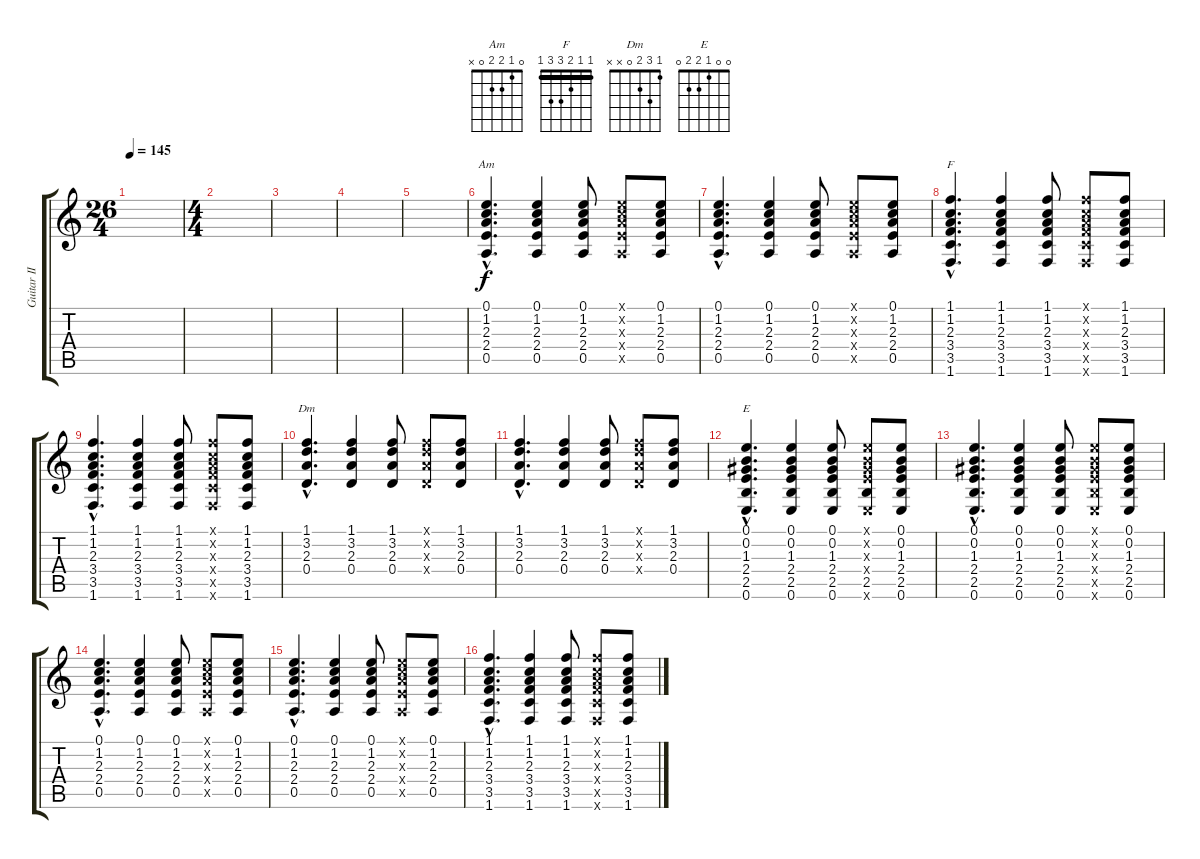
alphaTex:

\track ("Guitar II" "Guitar II") {instrument acousticguitarnylon}
\staff {score tabs}
\tuning (E4 B3 G3 D3 A2 E2) {hide}
\chord ("Am" 0 1 2 2 0 x)
\chord ("F" 1 1 2 3 3 1) {barre 1}
\chord ("Dm" 1 3 2 0 x x)
\chord ("E" 0 0 1 2 2 0)
\ts (26 4)
\tempo 145
\clef g2
\ks c
|
\ts (4 4)
|
|
|
|
(0.1{hac} 1.2{hac} 2.3{hac} 2.4{hac} 0.5{hac}).4{d ch "Am"} (0.1 1.2 2.3 2.4 0.5).4 (0.1 1.2 2.3 2.4 0.5).8 (0.1{x} 1.2{x} 2.3{x} 2.4{x} 0.5{x}).8 (0.1 1.2 2.3 2.4 0.5).8 |
(0.1{hac} 1.2{hac} 2.3{hac} 2.4{hac} 0.5{hac}).4{d} (0.1 1.2 2.3 2.4 0.5).4 (0.1 1.2 2.3 2.4 0.5).8 (0.1{x} 1.2{x} 2.3{x} 2.4{x} 0.5{x}).8 (0.1 1.2 2.3 2.4 0.5).8 |
(1.1{hac} 1.2{hac} 2.3{hac} 3.4{hac} 3.5{hac} 1.6{hac}).4{d ch "F"} (1.1 1.2 2.3 3.4 3.5 1.6).4 (1.1 1.2 2.3 3.4 3.5 1.6).8 (1.1{x} 1.2{x} 2.3{x} 3.4{x} 3.5{x} 1.6{x}).8 (1.1 1.2 2.3 3.4 3.5 1.6).8 |
(1.1{hac} 1.2{hac} 2.3{hac} 3.4{hac} 3.5{hac} 1.6{hac}).4{d} (1.1 1.2 2.3 3.4 3.5 1.6).4 (1.1 1.2 2.3 3.4 3.5 1.6).8 (1.1{x} 1.2{x} 2.3{x} 3.4{x} 3.5{x} 1.6{x}).8 (1.1 1.2 2.3 3.4 3.5 1.6).8 |
(1.1{hac} 3.2{hac} 2.3{hac} 0.4{hac}).4{d ch "Dm"} (1.1 3.2 2.3 0.4).4 (1.1 3.2 2.3 0.4).8 (1.1{x} 3.2{x} 2.3{x} 0.4{x}).8 (1.1 3.2 2.3 0.4).8 |
(1.1{hac} 3.2{hac} 2.3{hac} 0.4{hac}).4{d} (1.1 3.2 2.3 0.4).4 (1.1 3.2 2.3 0.4).8 (1.1{x} 3.2{x} 2.3{x} 0.4{x}).8 (1.1 3.2 2.3 0.4).8 |
(0.1{hac} 0.2{hac} 1.3{hac} 2.4{hac} 2.5{hac} 0.6{hac}).4{d ch "E"} (0.1 0.2 1.3 2.4 2.5 0.6).4 (0.1 0.2 1.3 2.4 2.5 0.6).8 (0.1{x} 0.2{x} 1.3{x} 2.4{x} 2.5 0.6{x}).8 (0.1 0.2 1.3 2.4 2.5 0.6).8 |
(0.1{hac} 0.2{hac} 1.3{hac} 2.4{hac} 2.5{hac} 0.6{hac}).4{d} (0.1 0.2 1.3 2.4 2.5 0.6).4 (0.1 0.2 1.3 2.4 2.5 0.6).8 (0.1{x} 0.2{x} 1.3{x} 2.4{x} 2.5{x} 0.6{x}).8 (0.1 0.2 1.3 2.4 2.5 0.6).8 |
(0.1{hac} 1.2{hac} 2.3{hac} 2.4{hac} 0.5{hac}).4{d} (0.1 1.2 2.3 2.4 0.5).4 (0.1 1.2 2.3 2.4 0.5).8 (0.1{x} 1.2{x} 2.3{x} 2.4{x} 0.5{x}).8 (0.1 1.2 2.3 2.4 0.5).8 |
(0.1{hac} 1.2{hac} 2.3{hac} 2.4{hac} 0.5{hac}).4{d} (0.1 1.2 2.3 2.4 0.5).4 (0.1 1.2 2.3 2.4 0.5).8 (0.1{x} 1.2{x} 2.3{x} 2.4{x} 0.5{x}).8 (0.1 1.2 2.3 2.4 0.5).8 |
(1.1{hac} 1.2{hac} 2.3{hac} 3.4{hac} 3.5{hac} 1.6{hac}).4{d} (1.1 1.2 2.3 3.4 3.5 1.6).4 (1.1 1.2 2.3 3.4 3.5 1.6).8 (1.1{x} 1.2{x} 2.3{x} 3.4{x} 3.5{x} 1.6{x}).8 (1.1 1.2 2.3 3.4 3.5 1.6).8
